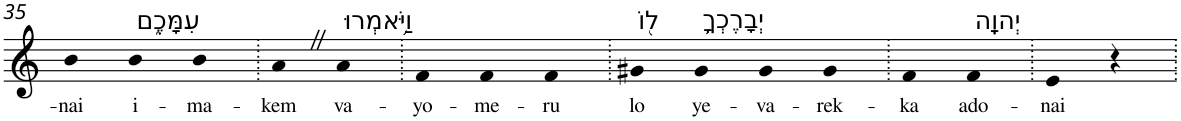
**kern	**text
*part1	*part1
*staff1	*staff1
*I"Piano	*
*I'Pno	*
!!LO:PB:g=z
*clefG2	*
*k[]	*
=35	=35
!	!LO:LY:b
4b	-nai
!LO:TX:a:t=עִמָּכֶ֑ם	!
!	!LO:LY:b
4b	i-
!	!LO:LY:b
4b	-ma-
=36.	=36.
!	!LO:LY:b
4aZ	-kem
!LO:TX:a:t=וַיֹּ֥אמְרוּ	!
!	!LO:LY:b
4a	va-
=37.	=37.
!	!LO:LY:b
4f	-yo-
!	!LO:LY:b
4f	-me-
!	!LO:LY:b
4f	-ru
=38.	=38.
!LO:TX:a:t=ל֖וֹ	!
!	!LO:LY:b
4g#X	lo
!LO:TX:a:t=יְבָרֶכְךָ֥	!
!	!LO:LY:b
4g#	ye-
!	!LO:LY:b
4g#	-va-
!	!LO:LY:b
4g#	-rek-
=39.	=39.
!	!LO:LY:b
4f	-ka
!LO:TX:a:t=יְהוָֽה	!
!	!LO:LY:b
4f	ado-
=40.	=40.
!	!LO:LY:b
4e	-nai
4r	.
=.	=.
*-	*-
